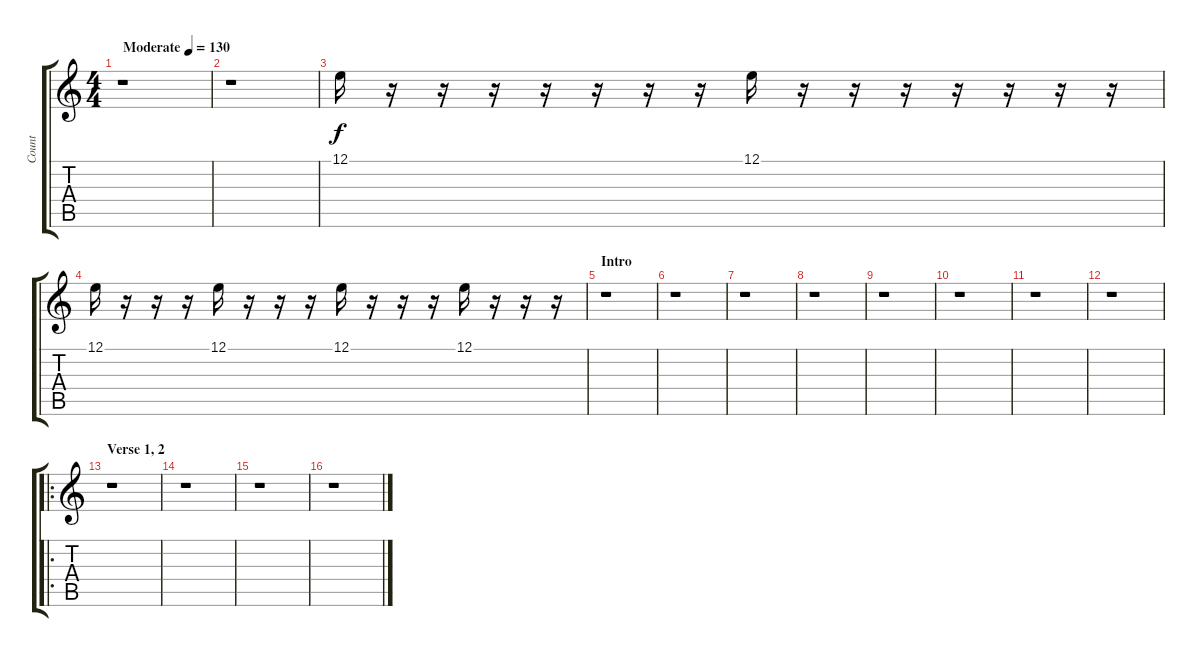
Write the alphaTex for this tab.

\track ("Count" "Count") {instrument woodblock}
\staff {score tabs}
\tuning (E4 B3 G3 D3 A2 E2) {hide}
\ts (4 4)
\tempo (130 "Moderate")
\clef g2
\ks c
r.1{dy f instrument woodblock} |
r.1 |
12.1.16 r.16 r.16 r.16 r.16 r.16 r.16 r.16 12.1.16 r.16 r.16 r.16 r.16 r.16 r.16 r.16 |
12.1.16 r.16 r.16 r.16 12.1.16 r.16 r.16 r.16 12.1.16 r.16 r.16 r.16 12.1.16 r.16 r.16 r.16 |
\section ("" "Intro")
r.1 |
r.1 |
r.1 |
r.1 |
r.1 |
r.1 |
r.1 |
r.1 |
\ro
\section ("" "Verse 1, 2")
r.1 |
r.1 |
r.1 |
r.1
